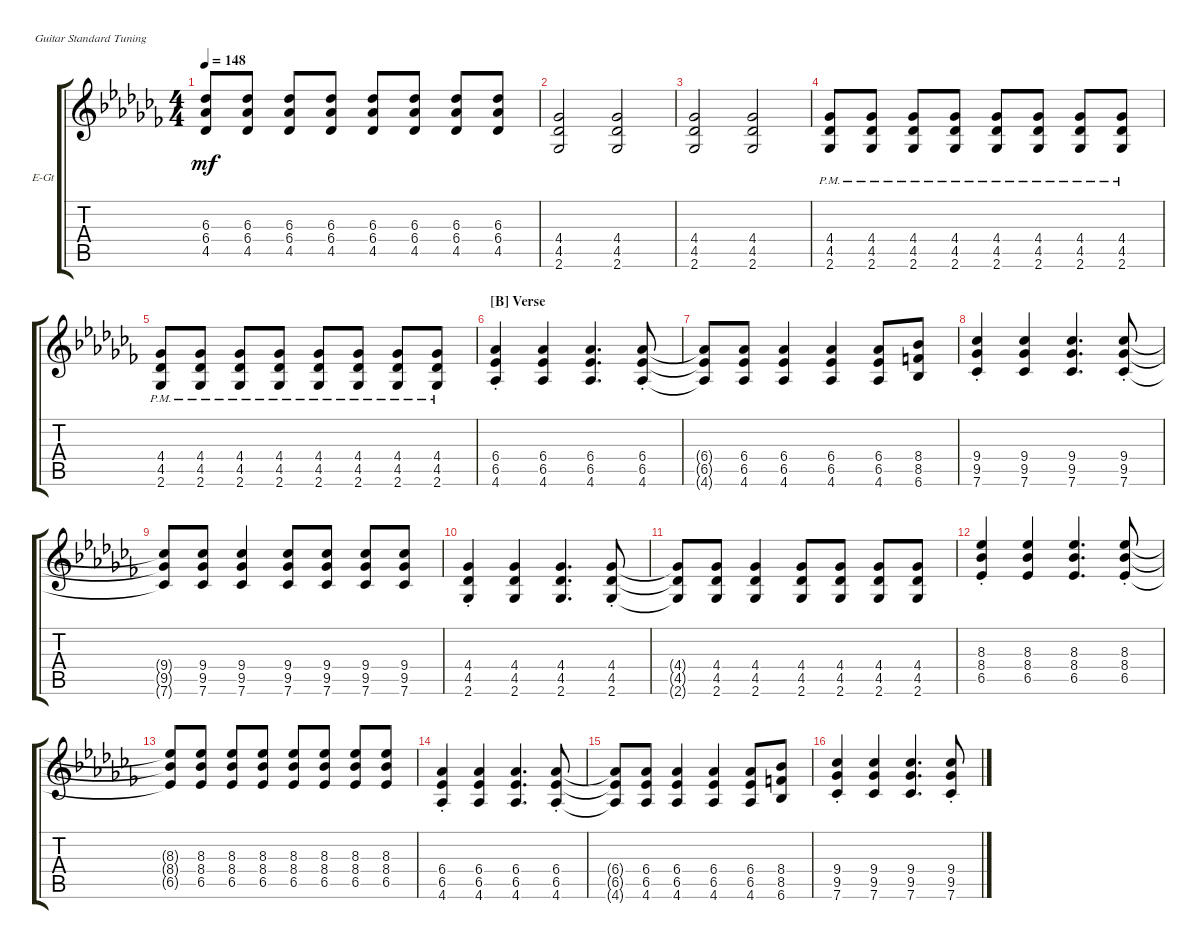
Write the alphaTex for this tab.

\defaultSystemsLayout 4
\bracketExtendMode groupsimilarinstruments
\firstSystemTrackNameOrientation horizontal
\otherSystemsTrackNameOrientation horizontal
\track ("Electric Guitar (Drive)" "E-Gt") {instrument overdrivenguitar}
\staff {score tabs}
\tuning (E4 B3 G3 D3 A2 E2)
\ts (4 4)
\tempo 148
\clef g2
\ks abminor
(4.5{t} 6.4{t} 6.3{t}).8{dy mf} (4.5 6.4 6.3).8 (4.5 6.4 6.3).8 (4.5 6.4 6.3).8 (4.5 6.4 6.3).8 (4.5 6.4 6.3).8 (4.5 6.4 6.3).8 (4.5 6.4 6.3).8 |
(2.6 4.5 4.4).2 (2.6 4.5 4.4).2 |
(2.6 4.5 4.4).2 (2.6 4.5 4.4).2 |
(2.6{pm} 4.5{pm} 4.4{pm}).8 (2.6{pm} 4.5{pm} 4.4{pm}).8 (2.6{pm} 4.5{pm} 4.4{pm}).8 (2.6{pm} 4.5{pm} 4.4{pm}).8 (2.6{pm} 4.5{pm} 4.4{pm}).8 (2.6{pm} 4.5{pm} 4.4{pm}).8 (2.6{pm} 4.5{pm} 4.4{pm}).8 (2.6{pm} 4.5{pm} 4.4{pm}).8 |
(2.6{pm} 4.5{pm} 4.4{pm}).8 (2.6{pm} 4.5{pm} 4.4{pm}).8 (2.6{pm} 4.5{pm} 4.4{pm}).8 (2.6{pm} 4.5{pm} 4.4{pm}).8 (2.6{pm} 4.5{pm} 4.4{pm}).8 (2.6{pm} 4.5{pm} 4.4{pm}).8 (2.6{pm} 4.5{pm} 4.4{pm}).8 (2.6{pm} 4.5{pm} 4.4{pm}).8 |
\section ("B" "Verse")
(4.6{st} 6.5{st} 6.4{st}).4 (4.6 6.5 6.4).4 (4.6 6.5 6.4).4{d} (4.6{st} 6.5{st} 6.4{st}).8 |
(4.6{t} 6.5{t} 6.4{t}).8 (4.6 6.5 6.4).8 (4.6 6.5 6.4).4 (4.6 6.5 6.4).4 (4.6 6.5 6.4).8 (6.6 8.5 8.4).8 |
(7.6{st} 9.5{st} 9.4{st}).4 (7.6 9.5 9.4).4 (7.6 9.5 9.4).4{d} (7.6{st} 9.5{st} 9.4{st}).8 |
(9.4{t} 9.5{t} 7.6{t}).8 (9.4 9.5 7.6).8 (9.4 9.5 7.6).4 (9.4 9.5 7.6).8 (9.4 9.5 7.6).8 (9.4 9.5 7.6).8 (9.4 9.5 7.6).8 |
(2.6{st} 4.5{st} 4.4{st}).4 (2.6 4.5 4.4).4 (2.6 4.5 4.4).4{d} (2.6{st} 4.5{st} 4.4{st}).8 |
(2.6{t} 4.5{t} 4.4{t}).8 (2.6 4.5 4.4).8 (2.6 4.5 4.4).4 (2.6 4.5 4.4).8 (2.6 4.5 4.4).8 (2.6 4.5 4.4).8 (2.6 4.5 4.4).8 |
(6.5{st} 8.4{st} 8.3{st}).4 (6.5 8.4 8.3).4 (6.5 8.4 8.3).4{d} (6.5{st} 8.4{st} 8.3{st}).8 |
(6.5{t} 8.4{t} 8.3{t}).8 (6.5 8.4 8.3).8 (6.5 8.4 8.3).8 (6.5 8.4 8.3).8 (6.5 8.4 8.3).8 (6.5 8.4 8.3).8 (6.5 8.4 8.3).8 (6.5 8.4 8.3).8 |
(4.6{st} 6.5{st} 6.4{st}).4 (4.6 6.5 6.4).4 (4.6 6.5 6.4).4{d} (4.6{st} 6.5{st} 6.4{st}).8 |
(4.6{t} 6.5{t} 6.4{t}).8 (4.6 6.5 6.4).8 (4.6 6.5 6.4).4 (4.6 6.5 6.4).4 (4.6 6.5 6.4).8 (6.6 8.5 8.4).8 |
(7.6{st} 9.5{st} 9.4{st}).4 (7.6 9.5 9.4).4 (7.6 9.5 9.4).4{d} (7.6{st} 9.5{st} 9.4{st}).8
